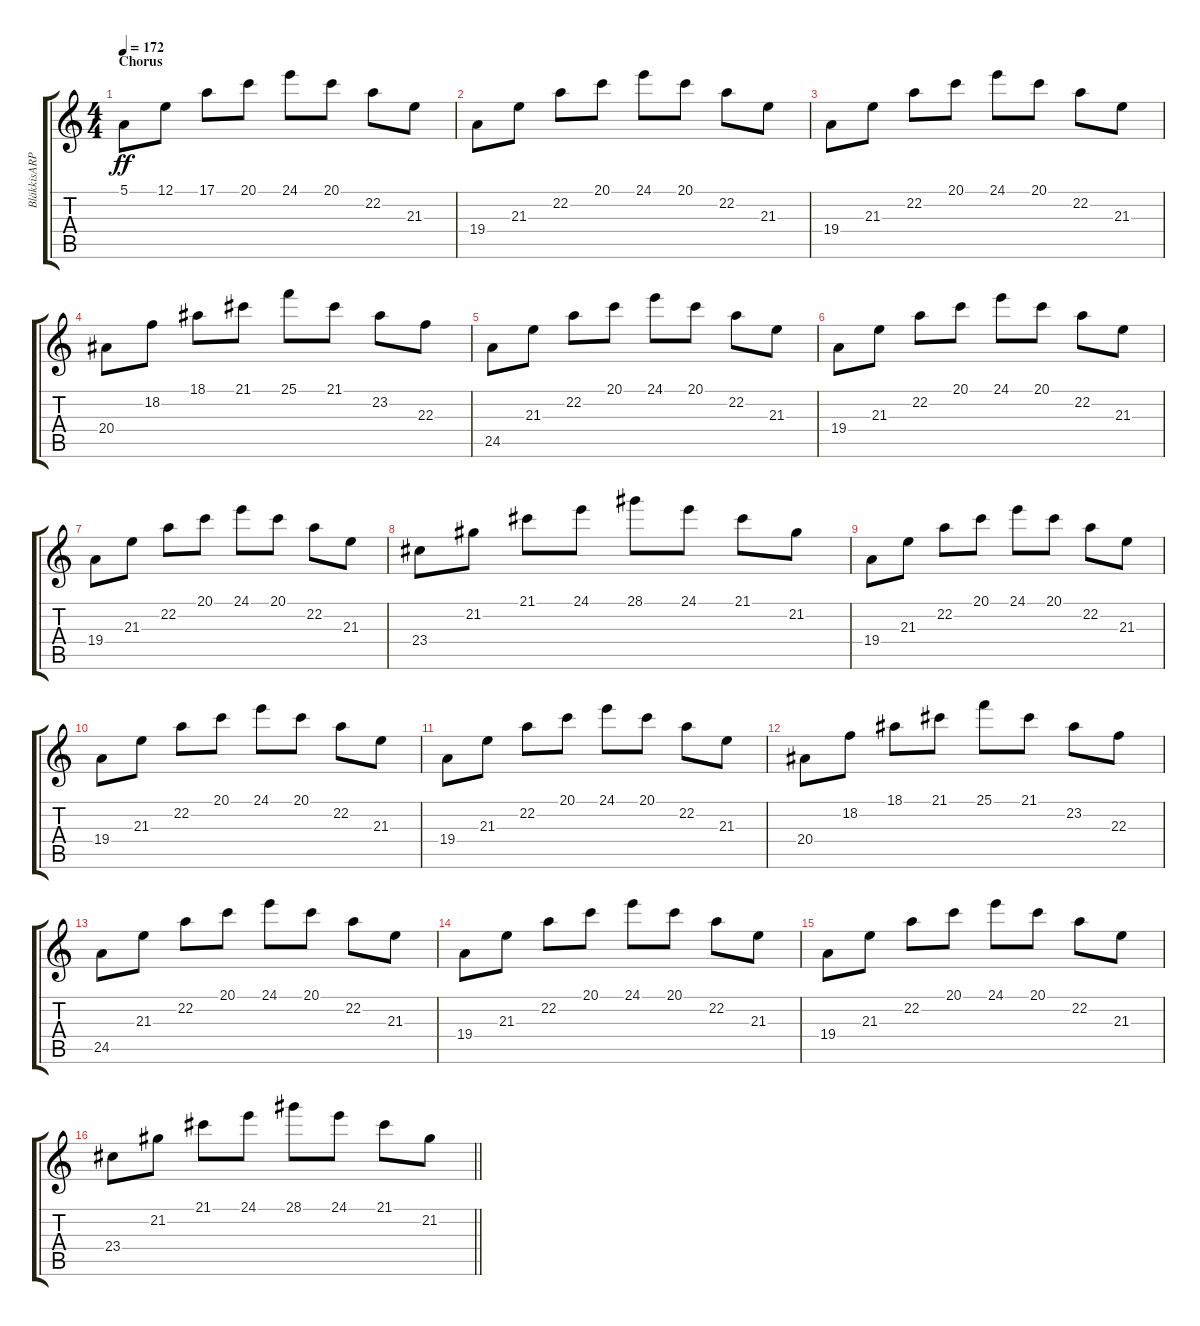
\track ("BläkkisARP" "BläkkisARP") {instrument lead1square}
\staff {score tabs}
\tuning (E4 B3 G3 D3 A2 E2) {hide}
\ts (4 4)
\section ("" "Chorus")
\tempo 172
\clef g2
\ks c
5.1.8{dy ff} 12.1.8 17.1.8 20.1.8 24.1.8 20.1.8 22.2.8 21.3.8 |
19.4.8 21.3.8 22.2.8 20.1.8 24.1.8 20.1.8 22.2.8 21.3.8 |
19.4.8 21.3.8 22.2.8 20.1.8 24.1.8 20.1.8 22.2.8 21.3.8 |
20.4.8 18.2.8 18.1.8 21.1.8 25.1.8 21.1.8 23.2.8 22.3.8 |
24.5.8 21.3.8 22.2.8 20.1.8 24.1.8 20.1.8 22.2.8 21.3.8 |
19.4.8 21.3.8 22.2.8 20.1.8 24.1.8 20.1.8 22.2.8 21.3.8 |
19.4.8 21.3.8 22.2.8 20.1.8 24.1.8 20.1.8 22.2.8 21.3.8 |
23.4.8 21.2.8 21.1.8 24.1.8 28.1.8 24.1.8 21.1.8 21.2.8 |
19.4.8 21.3.8 22.2.8 20.1.8 24.1.8 20.1.8 22.2.8 21.3.8 |
19.4.8 21.3.8 22.2.8 20.1.8 24.1.8 20.1.8 22.2.8 21.3.8 |
19.4.8 21.3.8 22.2.8 20.1.8 24.1.8 20.1.8 22.2.8 21.3.8 |
20.4.8 18.2.8 18.1.8 21.1.8 25.1.8 21.1.8 23.2.8 22.3.8 |
24.5.8 21.3.8 22.2.8 20.1.8 24.1.8 20.1.8 22.2.8 21.3.8 |
19.4.8 21.3.8 22.2.8 20.1.8 24.1.8 20.1.8 22.2.8 21.3.8 |
19.4.8 21.3.8 22.2.8 20.1.8 24.1.8 20.1.8 22.2.8 21.3.8 |
\barLineRight lightlight
23.4.8 21.2.8 21.1.8 24.1.8 28.1.8 24.1.8 21.1.8 21.2.8
